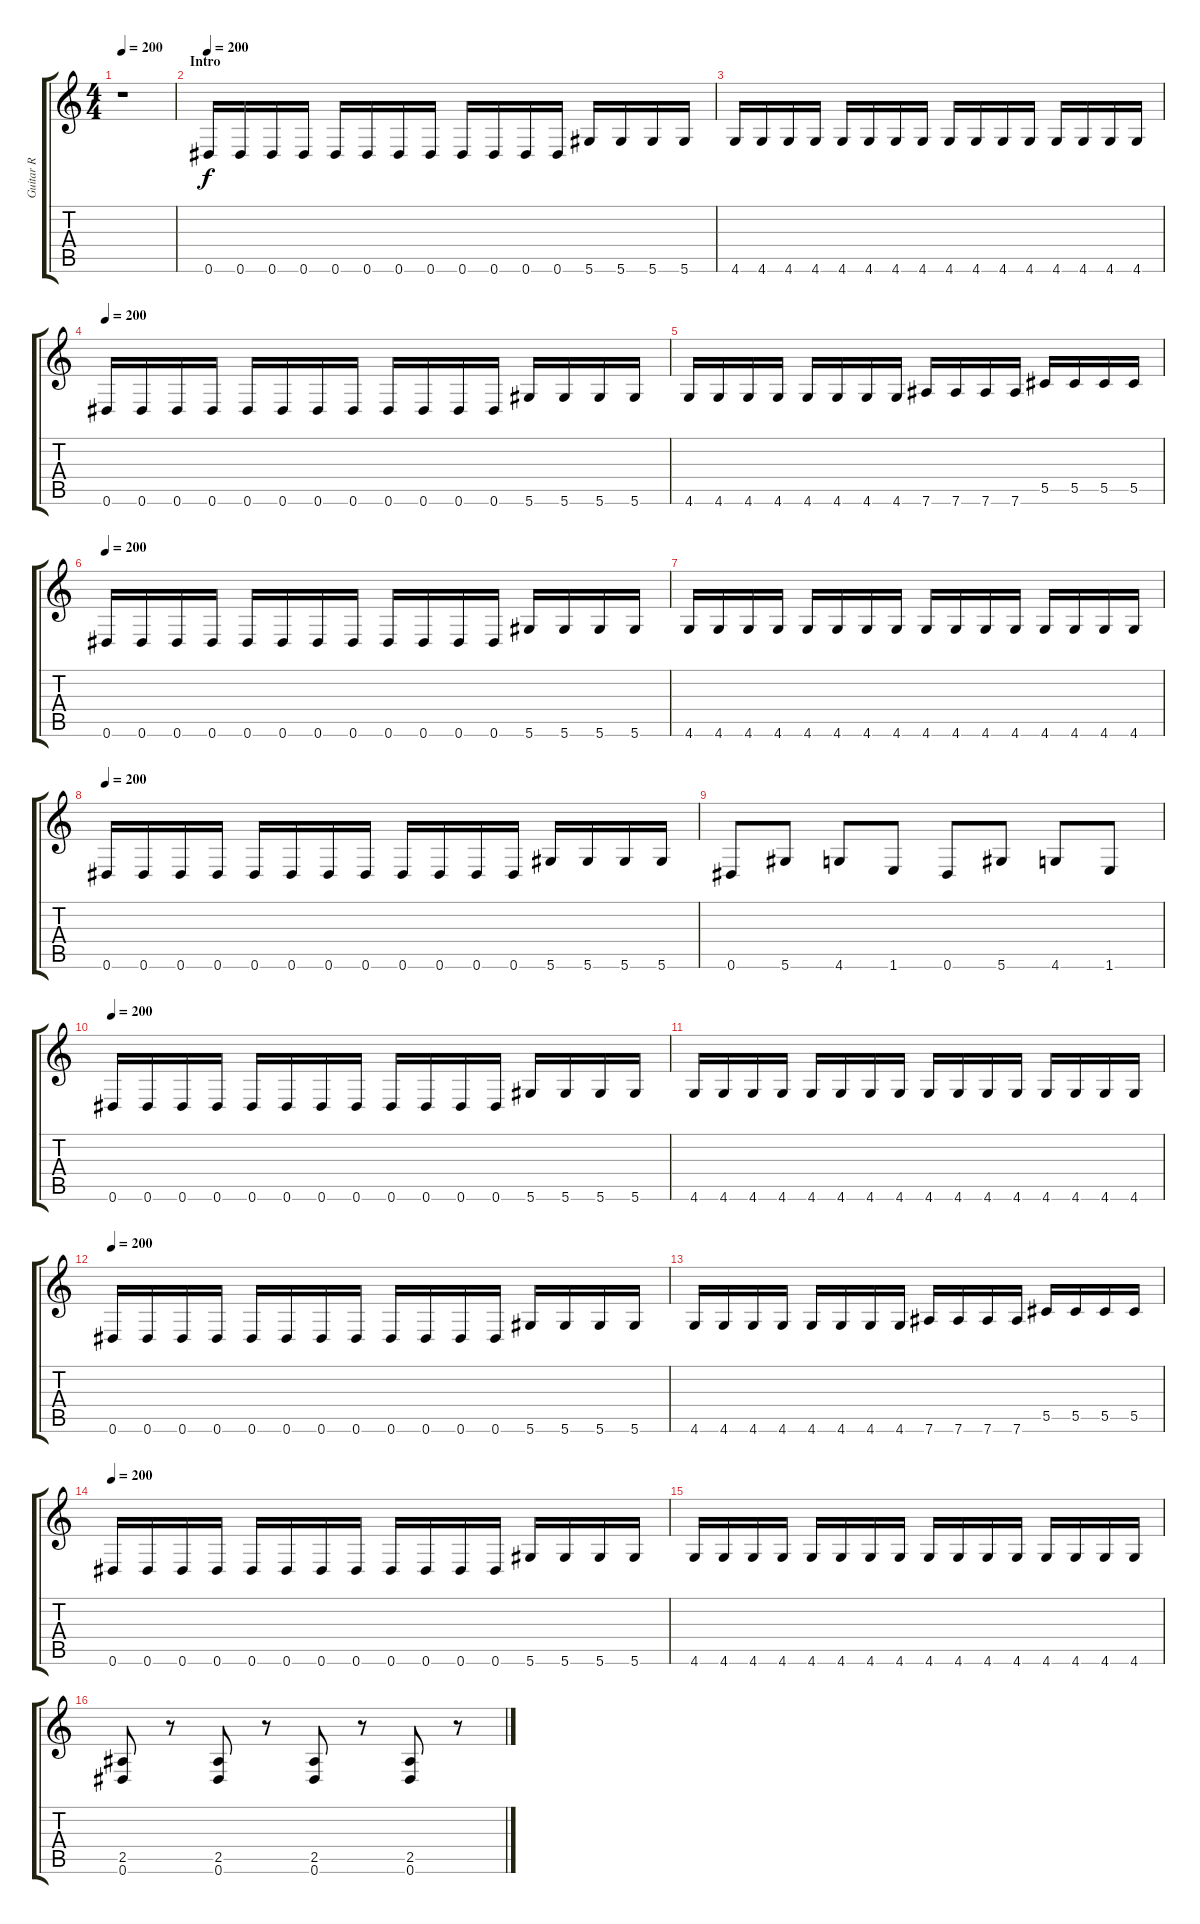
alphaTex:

\track ("Guitar R" "Guitar R") {instrument distortionguitar}
\staff {score tabs}
\tuning (Eb4 Bb3 Gb3 Db3 Ab2 Eb2) {hide}
\ts (4 4)
\tempo 200
\clef g2
\ks c
r.1{dy f instrument distortionguitar} |
\section ("" "Intro")
\tempo 200
0.6.16 0.6.16 0.6.16 0.6.16 0.6.16 0.6.16 0.6.16 0.6.16 0.6.16 0.6.16 0.6.16 0.6.16 5.6.16 5.6.16 5.6.16 5.6.16 |
4.6.16 4.6.16 4.6.16 4.6.16 4.6.16 4.6.16 4.6.16 4.6.16 4.6.16 4.6.16 4.6.16 4.6.16 4.6.16 4.6.16 4.6.16 4.6.16 |
\tempo 200
0.6.16 0.6.16 0.6.16 0.6.16 0.6.16 0.6.16 0.6.16 0.6.16 0.6.16 0.6.16 0.6.16 0.6.16 5.6.16 5.6.16 5.6.16 5.6.16 |
4.6.16 4.6.16 4.6.16 4.6.16 4.6.16 4.6.16 4.6.16 4.6.16 7.6.16 7.6.16 7.6.16 7.6.16 5.5.16 5.5.16 5.5.16 5.5.16 |
\tempo 200
0.6.16 0.6.16 0.6.16 0.6.16 0.6.16 0.6.16 0.6.16 0.6.16 0.6.16 0.6.16 0.6.16 0.6.16 5.6.16 5.6.16 5.6.16 5.6.16 |
4.6.16 4.6.16 4.6.16 4.6.16 4.6.16 4.6.16 4.6.16 4.6.16 4.6.16 4.6.16 4.6.16 4.6.16 4.6.16 4.6.16 4.6.16 4.6.16 |
\tempo 200
0.6.16 0.6.16 0.6.16 0.6.16 0.6.16 0.6.16 0.6.16 0.6.16 0.6.16 0.6.16 0.6.16 0.6.16 5.6.16 5.6.16 5.6.16 5.6.16 |
0.6.8 5.6.8 4.6.8 1.6.8 0.6.8 5.6.8 4.6.8 1.6.8 |
\tempo 200
0.6.16 0.6.16 0.6.16 0.6.16 0.6.16 0.6.16 0.6.16 0.6.16 0.6.16 0.6.16 0.6.16 0.6.16 5.6.16 5.6.16 5.6.16 5.6.16 |
4.6.16 4.6.16 4.6.16 4.6.16 4.6.16 4.6.16 4.6.16 4.6.16 4.6.16 4.6.16 4.6.16 4.6.16 4.6.16 4.6.16 4.6.16 4.6.16 |
\tempo 200
0.6.16 0.6.16 0.6.16 0.6.16 0.6.16 0.6.16 0.6.16 0.6.16 0.6.16 0.6.16 0.6.16 0.6.16 5.6.16 5.6.16 5.6.16 5.6.16 |
4.6.16 4.6.16 4.6.16 4.6.16 4.6.16 4.6.16 4.6.16 4.6.16 7.6.16 7.6.16 7.6.16 7.6.16 5.5.16 5.5.16 5.5.16 5.5.16 |
\tempo 200
0.6.16 0.6.16 0.6.16 0.6.16 0.6.16 0.6.16 0.6.16 0.6.16 0.6.16 0.6.16 0.6.16 0.6.16 5.6.16 5.6.16 5.6.16 5.6.16 |
4.6.16 4.6.16 4.6.16 4.6.16 4.6.16 4.6.16 4.6.16 4.6.16 4.6.16 4.6.16 4.6.16 4.6.16 4.6.16 4.6.16 4.6.16 4.6.16 |
(2.5 0.6).8 r.8 (2.5 0.6).8 r.8 (2.5 0.6).8 r.8 (2.5 0.6).8 r.8
